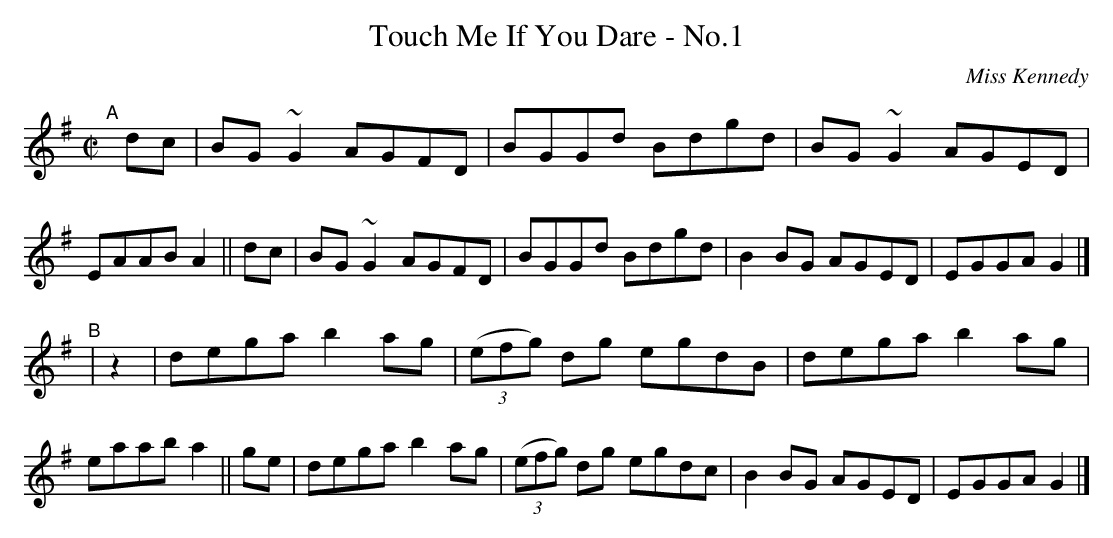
X:1
T: Touch Me If You Dare - No.1
O: Miss Kennedy
M: C|
L: 1/8
K: G
"^A"\
[|]dc | BG~G2 AGFD | BGGd Bdgd | BG~G2 AGED | EAAB A2 \
|| dc | BG~G2 AGFD | BGGd Bdgd | B2BG AGED | EGGA G2 |]
"^B"\
|  z2 | dega b2ag | ((3efg) dg egdB | dega b2ag | eaab a2 \
|| ge | dega b2ag | ((3efg) dg egdc | B2BG AGED | EGGA G2 |]
